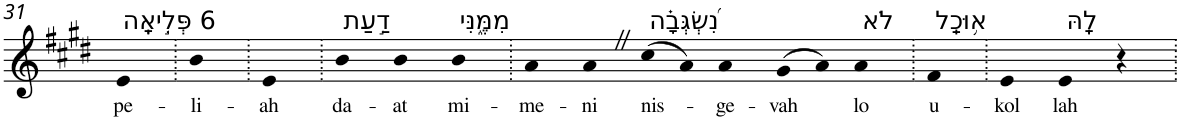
**kern	**text
*part1	*part1
*staff1	*staff1
*I"Piano	*
*I'Pno	*
!!LO:PB:g=z
*clefG2	*
*k[f#c#g#d#]	*
*E:	*
=31	=31
!LO:TX:a:t=6 פְּלִ֣יאָֽה	!
!	!LO:LY:b
4e	pe-
=32.	=32.
!	!LO:LY:b
4b	-li-
=33.	=33.
!	!LO:LY:b
4e	-ah
=34.	=34.
!LO:TX:a:t=דַ֣עַת	!
!	!LO:LY:b
4b	da-
!	!LO:LY:b
4b	-at
!LO:TX:a:t=מִמֶּ֑נִּי	!
!	!LO:LY:b
4b	mi-
=35.	=35.
!	!LO:LY:b
4a	-me-
!	!LO:LY:b
4aZ	-ni
!LO:TX:a:t=נִ֝שְׂגְּבָ֗ה	!
!	!LO:LY:b
(>8cc#	nis-
8a)	.
!	!LO:LY:b
4a	-ge-
!	!LO:LY:b
(>8g#	-vah
8a)	.
!LO:TX:a:t=לֹא	!
!	!LO:LY:b
4a	lo
=36.	=36.
!LO:TX:a:t=א֥וּכַֽל	!
!	!LO:LY:b
4f#	u-
=37.	=37.
!	!LO:LY:b
4e	-kol
!LO:TX:a:t=לָֽהּ	!
!	!LO:LY:b
4e	lah
4r	.
=.	=.
*-	*-
